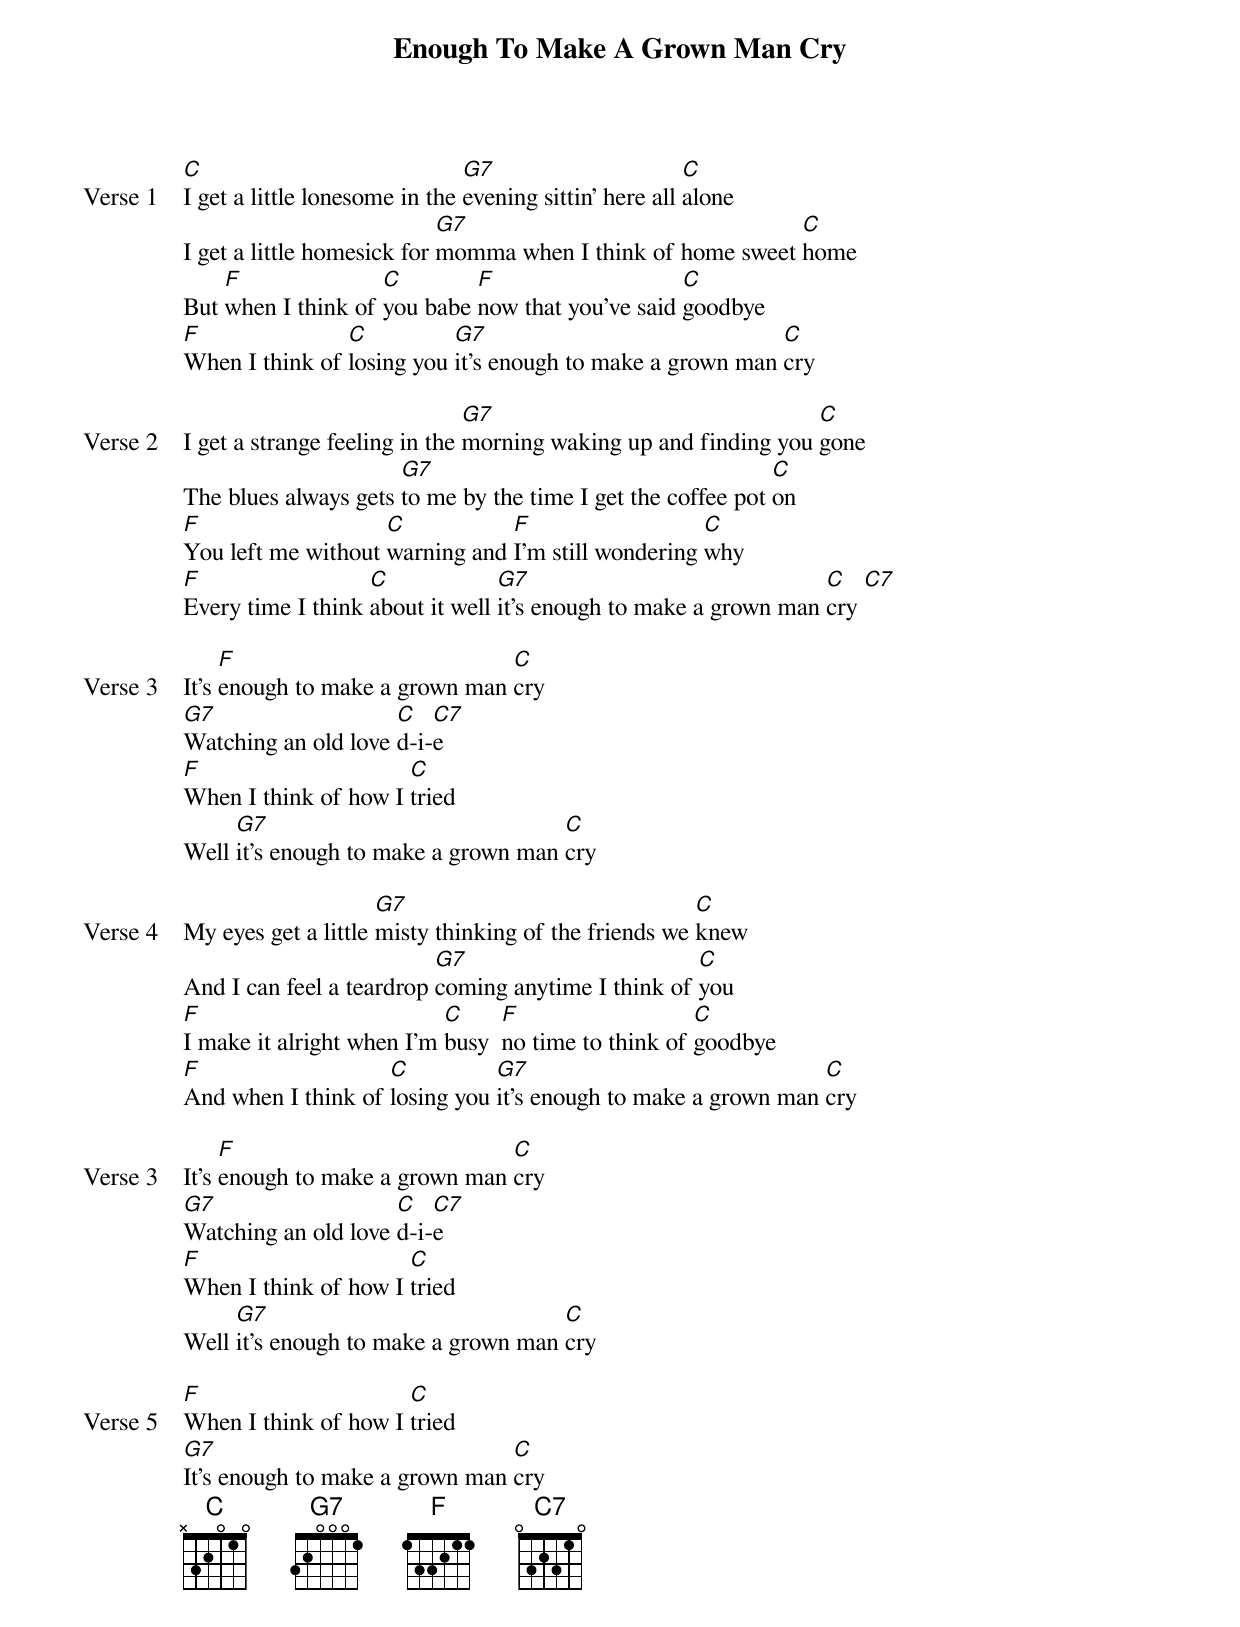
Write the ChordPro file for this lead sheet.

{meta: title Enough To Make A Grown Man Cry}
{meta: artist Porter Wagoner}

{start_of_verse: Verse 1}
[C]I get a little lonesome in the [G7]evening sittin’ here all [C]alone
I get a little homesick for [G7]momma when I think of home sweet [C]home
But [F]when I think of [C]you babe [F]now that you’ve said [C]goodbye
[F]When I think of [C]losing you [G7]it’s enough to make a grown man [C]cry
{end_of_verse}

{start_of_verse: Verse 2}
I get a strange feeling in the [G7]morning waking up and finding you [C]gone
The blues always gets [G7]to me by the time I get the coffee pot [C]on
[F]You left me without [C]warning and [F]I’m still wondering [C]why
[F]Every time I think [C]about it well [G7]it’s enough to make a grown man [C]cry [C7]
{end_of_verse}

{start_of_verse: Verse 3}
It’s [F]enough to make a grown man [C]cry
[G7]Watching an old love [C]d-i-[C7]e
[F]When I think of how I [C]tried
Well [G7]it’s enough to make a grown man [C]cry
{end_of_verse}

{start_of_verse: Verse 4}
My eyes get a little [G7]misty thinking of the friends we [C]knew
And I can feel a teardrop [G7]coming anytime I think of [C]you
[F]I make it alright when I’m [C]busy  [F]no time to think of [C]goodbye
[F]And when I think of [C]losing you [G7]it’s enough to make a grown man [C]cry
{end_of_verse}

{start_of_verse: Verse 3}
It’s [F]enough to make a grown man [C]cry
[G7]Watching an old love [C]d-i-[C7]e
[F]When I think of how I [C]tried
Well [G7]it’s enough to make a grown man [C]cry
{end_of_verse}

{start_of_verse: Verse 5}
[F]When I think of how I [C]tried
[G7]It’s enough to make a grown man [C]cry
{end_of_verse}
